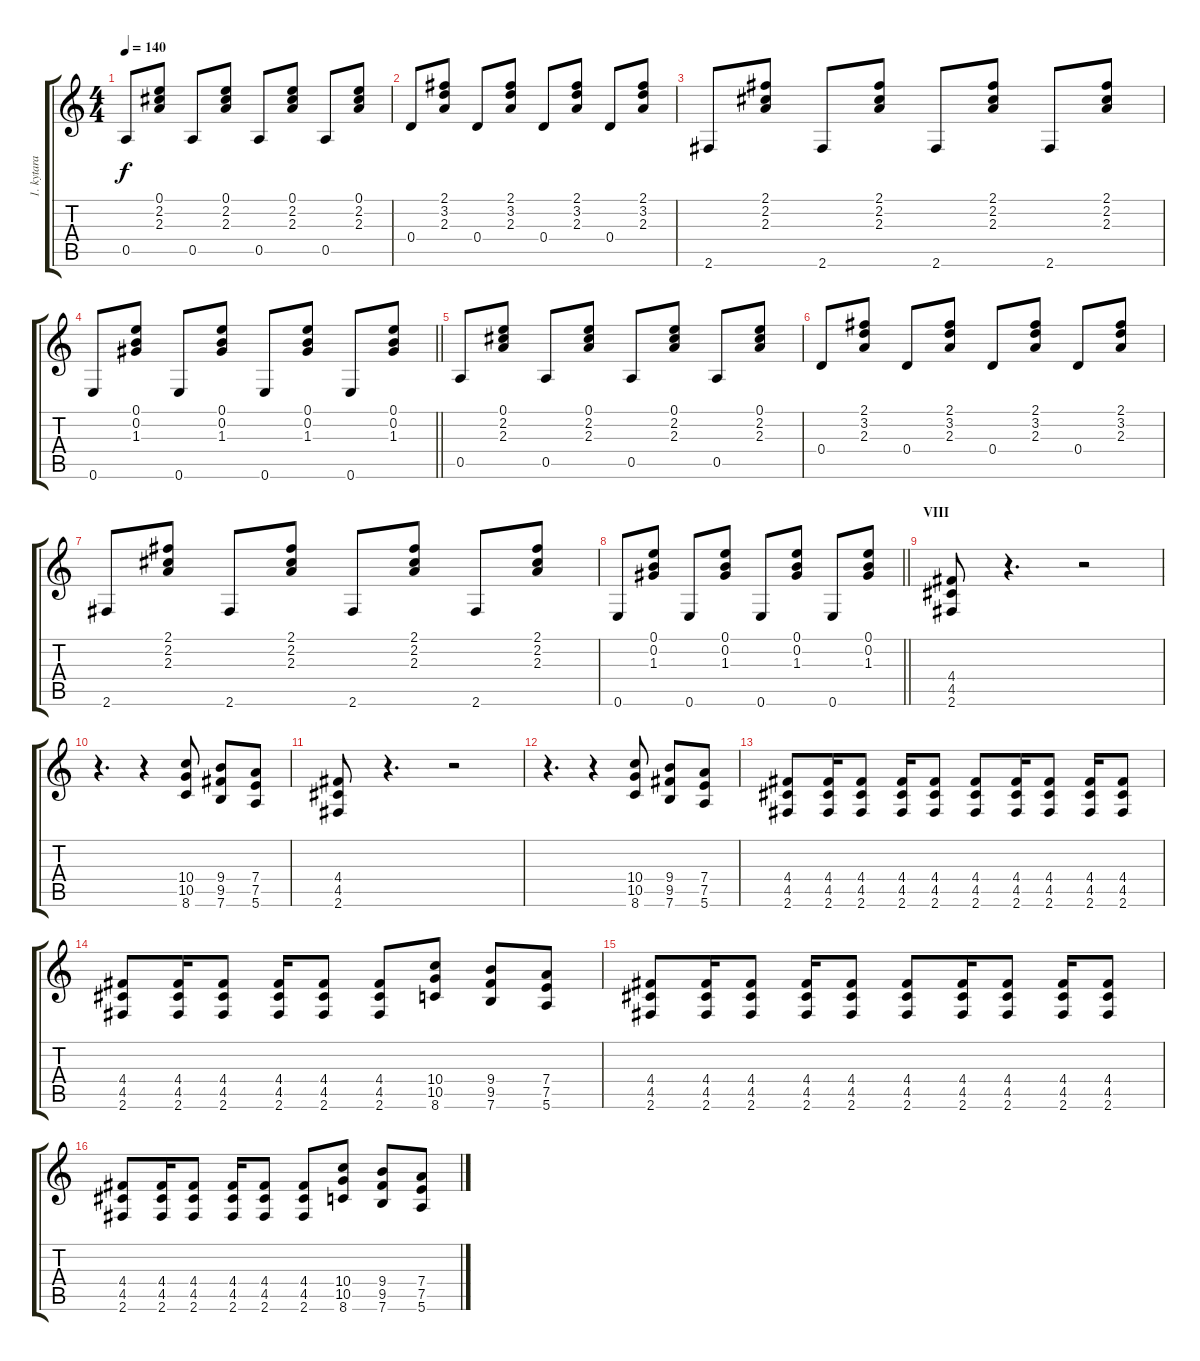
\track ("1. kytara" "1. kytara") {instrument overdrivenguitar}
\staff {score tabs}
\tuning (E4 B3 G3 D3 A2 E2) {hide}
\ts (4 4)
\tempo 140
\clef g2
\ks c
0.5.8{dy f} (0.1 2.2 2.3).8 0.5.8 (0.1 2.2 2.3).8 0.5.8 (0.1 2.2 2.3).8 0.5.8 (0.1 2.2 2.3).8 |
0.4.8 (2.1 3.2 2.3).8 0.4.8 (2.1 3.2 2.3).8 0.4.8 (2.1 3.2 2.3).8 0.4.8 (2.1 3.2 2.3).8 |
2.6.8 (2.1 2.2 2.3).8 2.6.8 (2.1 2.2 2.3).8 2.6.8 (2.1 2.2 2.3).8 2.6.8 (2.1 2.2 2.3).8 |
\barLineRight lightlight
0.6.8 (0.1 0.2 1.3).8 0.6.8 (0.1 0.2 1.3).8 0.6.8 (0.1 0.2 1.3).8 0.6.8 (0.1 0.2 1.3).8 |
0.5.8 (0.1 2.2 2.3).8 0.5.8 (0.1 2.2 2.3).8 0.5.8 (0.1 2.2 2.3).8 0.5.8 (0.1 2.2 2.3).8 |
0.4.8 (2.1 3.2 2.3).8 0.4.8 (2.1 3.2 2.3).8 0.4.8 (2.1 3.2 2.3).8 0.4.8 (2.1 3.2 2.3).8 |
2.6.8 (2.1 2.2 2.3).8 2.6.8 (2.1 2.2 2.3).8 2.6.8 (2.1 2.2 2.3).8 2.6.8 (2.1 2.2 2.3).8 |
\barLineRight lightlight
0.6.8 (0.1 0.2 1.3).8 0.6.8 (0.1 0.2 1.3).8 0.6.8 (0.1 0.2 1.3).8 0.6.8 (0.1 0.2 1.3).8 |
\section ("" "VIII")
(4.4 4.5 2.6).8{instrument overdrivenguitar} r.4{d} r.2 |
r.4{d} r.4 (10.4 10.5 8.6).8 (9.4 9.5 7.6).8 (7.4 7.5 5.6).8 |
(4.4 4.5 2.6).8 r.4{d} r.2 |
r.4{d} r.4 (10.4 10.5 8.6).8 (9.4 9.5 7.6).8 (7.4 7.5 5.6).8 |
(4.4 4.5 2.6).8 (4.4 4.5 2.6).16 (4.4 4.5 2.6).8 (4.4 4.5 2.6).16 (4.4 4.5 2.6).8 (4.4 4.5 2.6).8 (4.4 4.5 2.6).16 (4.4 4.5 2.6).8 (4.4 4.5 2.6).16 (4.4 4.5 2.6).8 |
(4.4 4.5 2.6).8 (4.4 4.5 2.6).16 (4.4 4.5 2.6).8 (4.4 4.5 2.6).16 (4.4 4.5 2.6).8 (4.4 4.5 2.6).8 (10.4 10.5 8.6).8 (9.4 9.5 7.6).8 (7.4 7.5 5.6).8 |
(4.4 4.5 2.6).8 (4.4 4.5 2.6).16 (4.4 4.5 2.6).8 (4.4 4.5 2.6).16 (4.4 4.5 2.6).8 (4.4 4.5 2.6).8 (4.4 4.5 2.6).16 (4.4 4.5 2.6).8 (4.4 4.5 2.6).16 (4.4 4.5 2.6).8 |
(4.4 4.5 2.6).8 (4.4 4.5 2.6).16 (4.4 4.5 2.6).8 (4.4 4.5 2.6).16 (4.4 4.5 2.6).8 (4.4 4.5 2.6).8 (10.4 10.5 8.6).8 (9.4 9.5 7.6).8 (7.4 7.5 5.6).8
